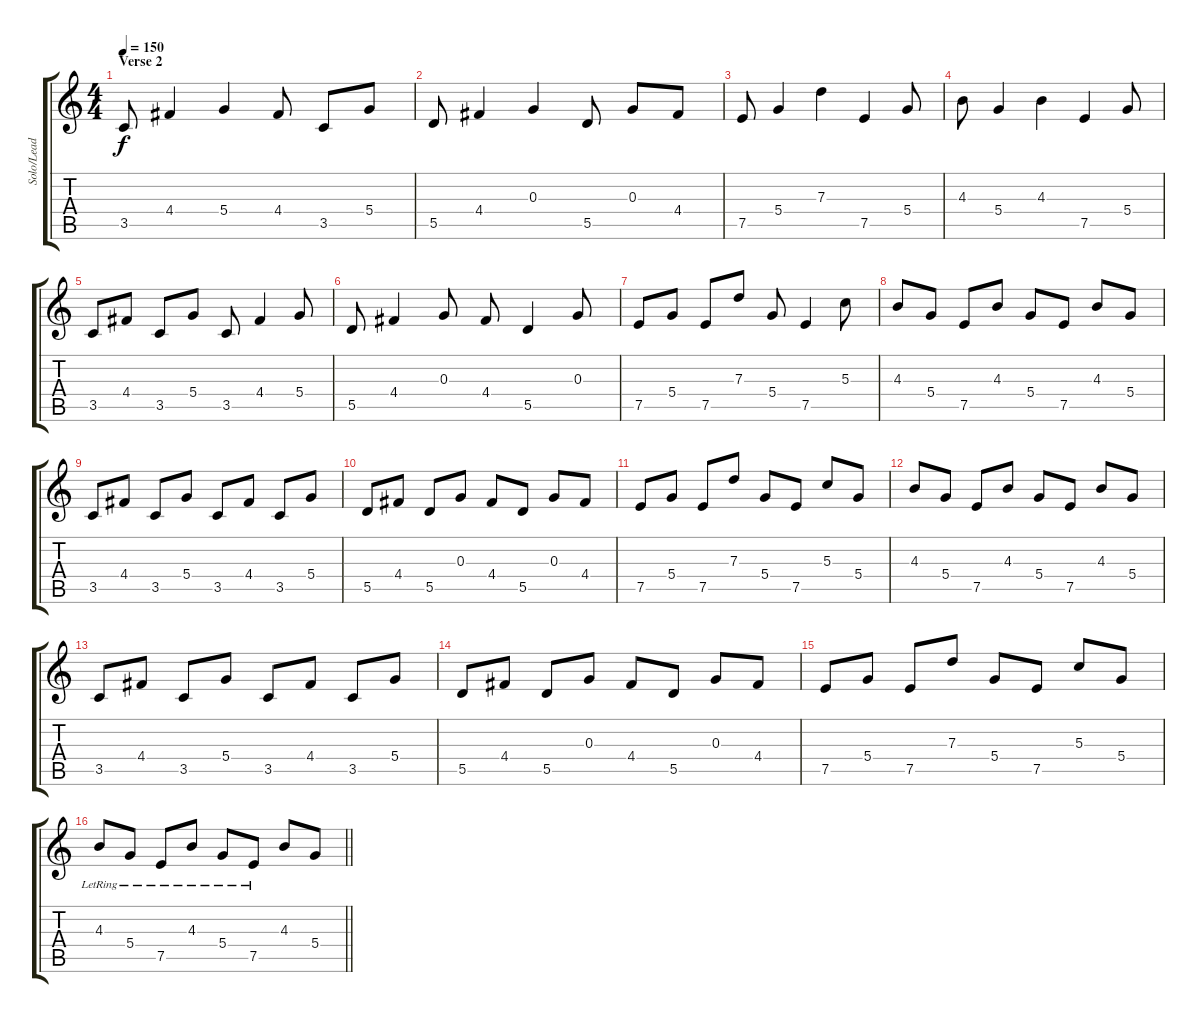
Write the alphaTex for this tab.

\track ("Solo/Lead" "Solo/Lead") {instrument overdrivenguitar}
\staff {score tabs}
\tuning (E4 B3 G3 D3 A2 E2) {hide}
\ts (4 4)
\section ("" "Verse 2")
\tempo 150
\clef g2
\ks c
3.5.8{dy f volume 12 balance 11} 4.4.4 5.4.4 4.4.8 3.5.8 5.4.8 |
5.5.8 4.4.4 0.3.4 5.5.8 0.3.8 4.4.8 |
7.5.8 5.4.4 7.3.4 7.5.4 5.4.8 |
4.3.8 5.4.4 4.3.4 7.5.4 5.4.8 |
3.5.8 4.4.8 3.5.8 5.4.8 3.5.8 4.4.4 5.4.8 |
5.5.8 4.4.4 0.3.8 4.4.8 5.5.4 0.3.8 |
7.5.8 5.4.8 7.5.8 7.3.8 5.4.8 7.5.4 5.3.8 |
4.3.8 5.4.8 7.5.8 4.3.8 5.4.8 7.5.8 4.3.8 5.4.8 |
3.5.8 4.4.8 3.5.8 5.4.8 3.5.8 4.4.8 3.5.8 5.4.8 |
5.5.8 4.4.8 5.5.8 0.3.8 4.4.8 5.5.8 0.3.8 4.4.8 |
7.5.8 5.4.8 7.5.8 7.3.8 5.4.8 7.5.8 5.3.8 5.4.8 |
4.3.8 5.4.8 7.5.8 4.3.8 5.4.8 7.5.8 4.3.8 5.4.8 |
3.5.8 4.4.8 3.5.8 5.4.8 3.5.8 4.4.8 3.5.8 5.4.8 |
5.5.8 4.4.8 5.5.8 0.3.8 4.4.8 5.5.8 0.3.8 4.4.8 |
7.5.8 5.4.8 7.5.8 7.3.8 5.4.8 7.5.8 5.3.8 5.4.8 |
\barLineRight lightlight
4.3{lr}.8 5.4{lr}.8 7.5{lr}.8 4.3{lr}.8 5.4{lr}.8 7.5{lr}.8 4.3.8 5.4.8
